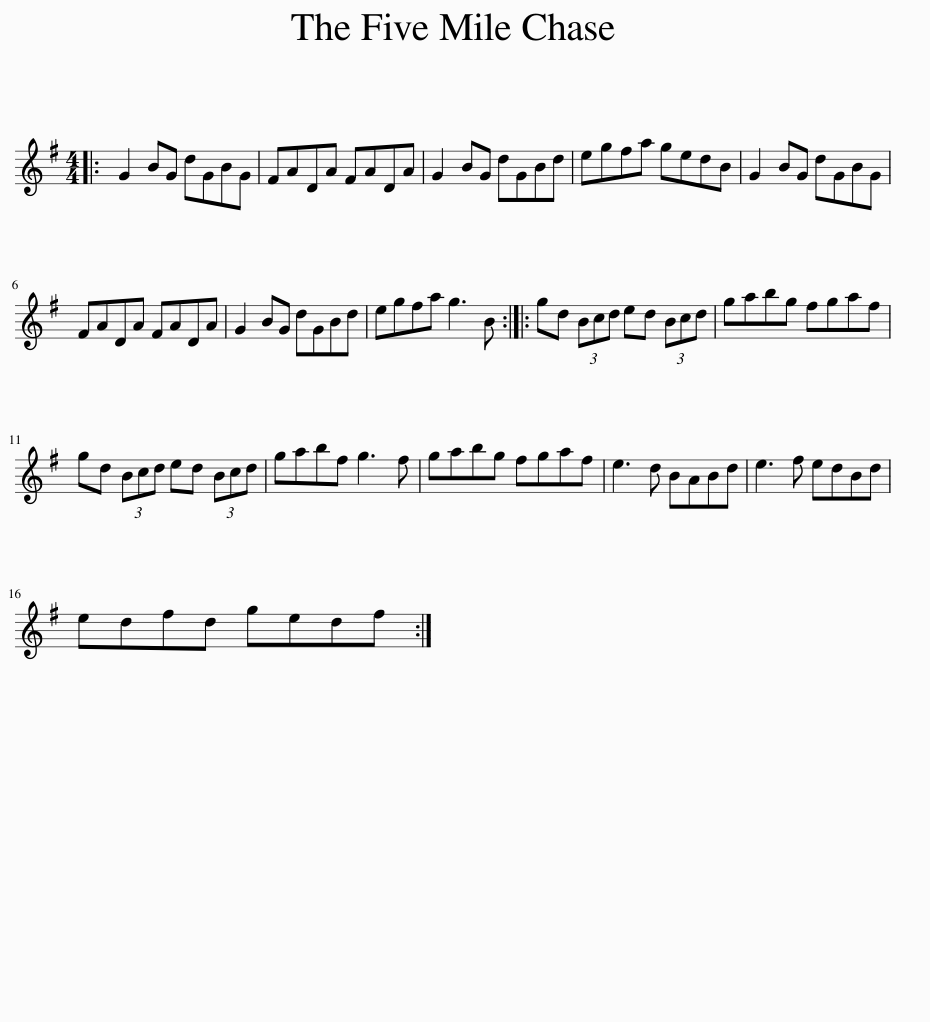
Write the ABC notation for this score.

X:1
L:1/8
M:4/4
I:linebreak $
K:G
V:1 treble
V:1
|: G2 BG dGBG | FADA FADA | G2 BG dGBd | egfa gedB | G2 BG dGBG |$ %5
 FADA FADA | G2 BG dGBd | egfa g3 B :: gd (3Bcd ed (3Bcd | gabg fgaf |$ %10
 gd (3Bcd ed (3Bcd | gabf g3 f | gabg fgaf | e3 d BABd | e3 f edBd |$ %15
 edfd gedf :| %16
